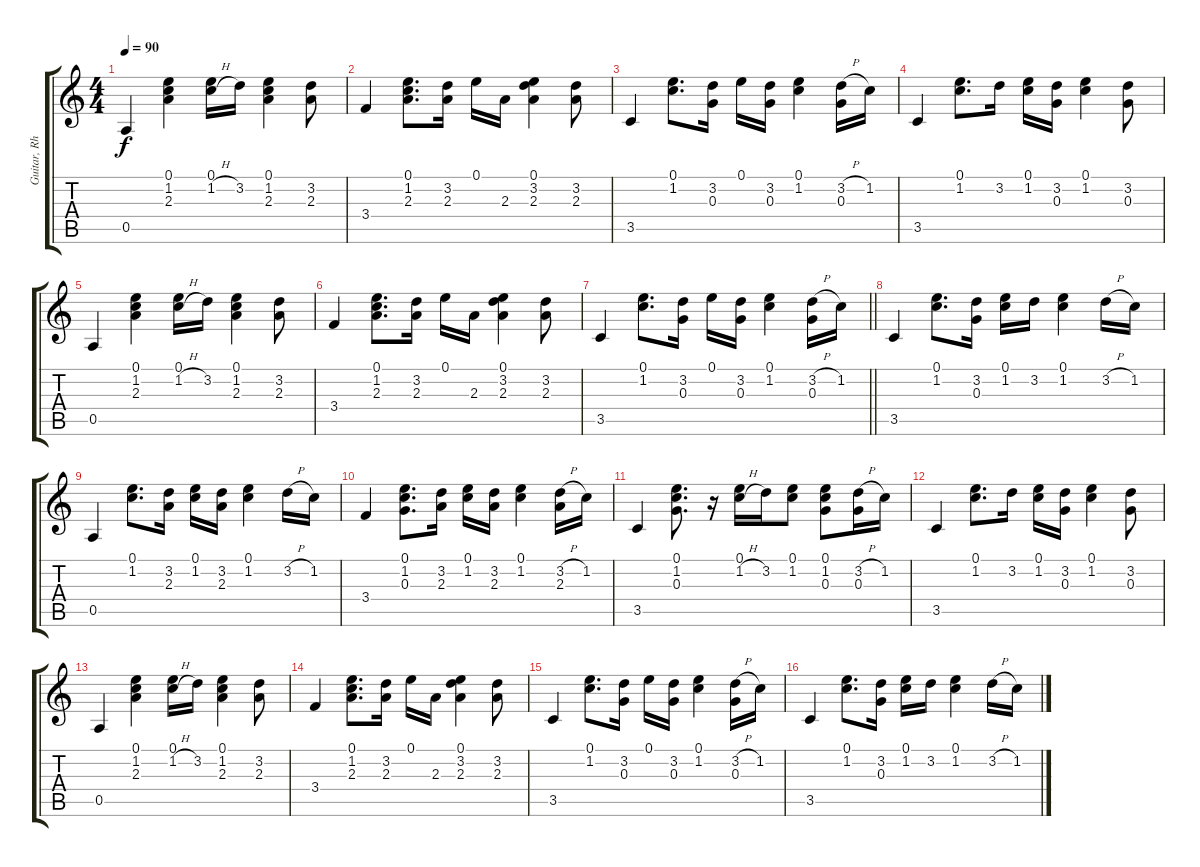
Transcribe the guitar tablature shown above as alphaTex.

\track ("Guitar, Rhythm (Bono)" "Guitar, Rh") {instrument electricguitarjazz}
\staff {score tabs}
\tuning (E4 B3 G3 D3 A2 E2) {hide}
\ts (4 4)
\tempo 90
\clef g2
\ks c
0.5.4{dy f} (0.1 1.2 2.3).4 (0.1 1.2{h}).16 3.2.16 (0.1 1.2 2.3).4 (3.2 2.3).8 |
3.4.4 (0.1 1.2 2.3).8{d} (3.2 2.3).16 0.1.16 2.3.16 (0.1 3.2 2.3).4 (3.2 2.3).8 |
3.5.4 (0.1 1.2).8{d} (3.2 0.3).16 0.1.16 (3.2 0.3).16 (0.1 1.2).4 (3.2{h} 0.3).16 1.2.16 |
3.5.4 (0.1 1.2).8{d} 3.2.16 (0.1 1.2).16 (3.2 0.3).16 (0.1 1.2).4 (3.2 0.3).8 |
0.5.4 (0.1 1.2 2.3).4 (0.1 1.2{h}).16 3.2.16 (0.1 1.2 2.3).4 (3.2 2.3).8 |
3.4.4 (0.1 1.2 2.3).8{d} (3.2 2.3).16 0.1.16 2.3.16 (0.1 3.2 2.3).4 (3.2 2.3).8 |
\barLineRight lightlight
3.5.4 (0.1 1.2).8{d} (3.2 0.3).16 0.1.16 (3.2 0.3).16 (0.1 1.2).4 (3.2{h} 0.3).16 1.2.16 |
3.5.4 (0.1 1.2).8{d} (3.2 0.3).16 (0.1 1.2).16 3.2.16 (0.1 1.2).4 3.2{h}.16 1.2.16 |
0.5.4 (0.1 1.2).8{d} (3.2 2.3).16 (0.1 1.2).16 (3.2 2.3).16 (0.1 1.2).4 3.2{h}.16 1.2.16 |
3.4.4 (0.1 1.2 0.3).8{d} (3.2 2.3).16 (0.1 1.2).16 (3.2 2.3).16 (0.1 1.2).4 (3.2{h} 2.3).16 1.2.16 |
3.5.4 (0.1 1.2 0.3).8{d} r.16 (0.1 1.2{h}).16 3.2.16 (0.1 1.2).8 (0.1 1.2 0.3).8 (3.2{h} 0.3).16 1.2.16 |
3.5.4 (0.1 1.2).8{d} 3.2.16 (0.1 1.2).16 (3.2 0.3).16 (0.1 1.2).4 (3.2 0.3).8 |
0.5.4 (0.1 1.2 2.3).4 (0.1 1.2{h}).16 3.2.16 (0.1 1.2 2.3).4 (3.2 2.3).8 |
3.4.4 (0.1 1.2 2.3).8{d} (3.2 2.3).16 0.1.16 2.3.16 (0.1 3.2 2.3).4 (3.2 2.3).8 |
3.5.4 (0.1 1.2).8{d} (3.2 0.3).16 0.1.16 (3.2 0.3).16 (0.1 1.2).4 (3.2{h} 0.3).16 1.2.16 |
3.5.4 (0.1 1.2).8{d} (3.2 0.3).16 (0.1 1.2).16 3.2.16 (0.1 1.2).4 3.2{h}.16 1.2.16
